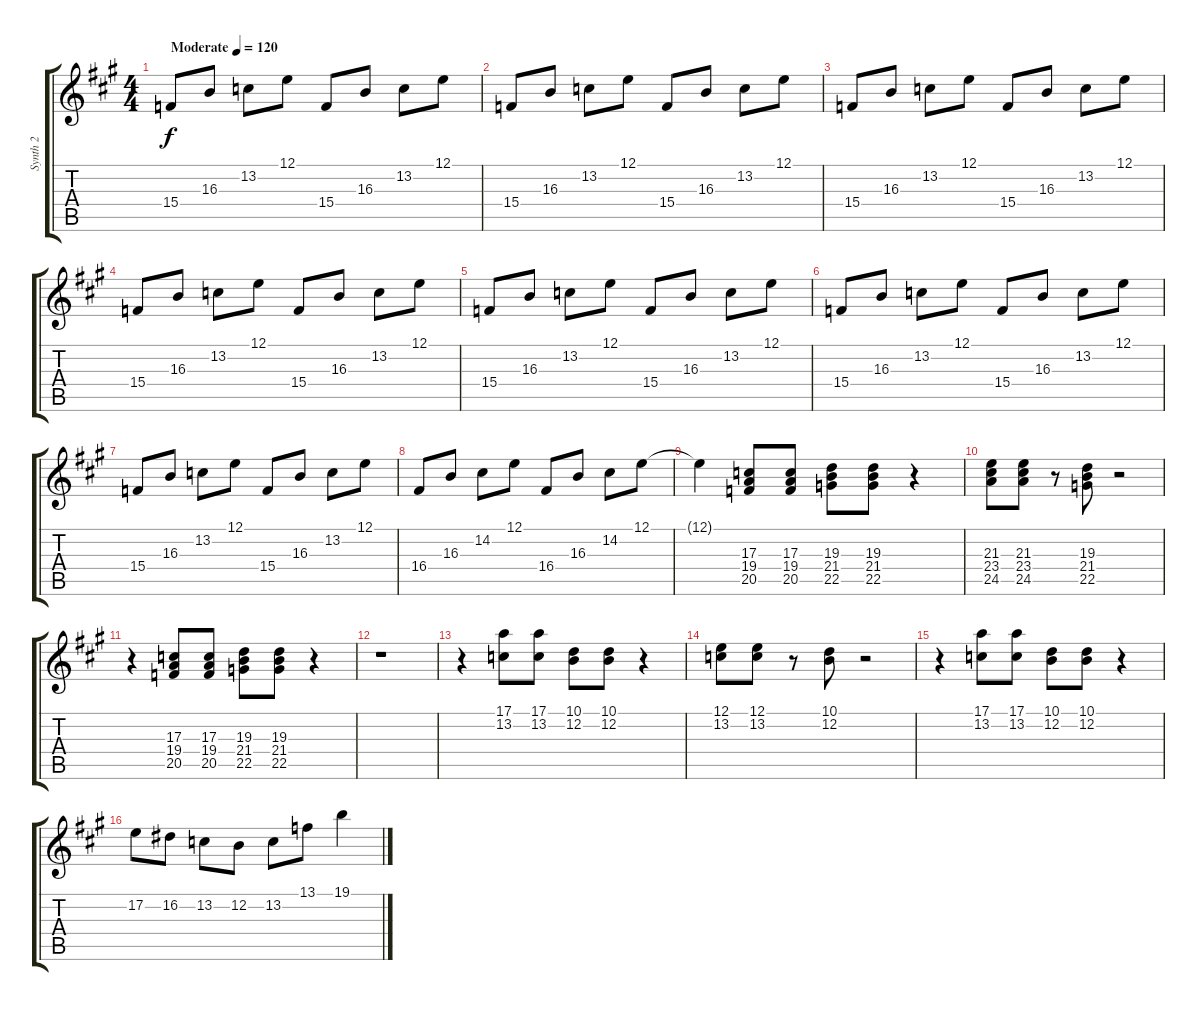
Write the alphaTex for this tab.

\track ("Synth 2" "Synth 2") {instrument synthstrings1}
\staff {score tabs}
\tuning (E4 B3 G3 D3 A2 E2) {hide}
\ts (4 4)
\tempo (120 "Moderate")
\clef g2
\ks a
15.4.8{dy f instrument synthstrings1} 16.3.8 13.2.8 12.1.8 15.4.8 16.3.8 13.2.8 12.1.8 |
15.4.8 16.3.8 13.2.8 12.1.8 15.4.8 16.3.8 13.2.8 12.1.8 |
15.4.8 16.3.8 13.2.8 12.1.8 15.4.8 16.3.8 13.2.8 12.1.8 |
15.4.8 16.3.8 13.2.8 12.1.8 15.4.8 16.3.8 13.2.8 12.1.8 |
15.4.8 16.3.8 13.2.8 12.1.8 15.4.8 16.3.8 13.2.8 12.1.8 |
15.4.8 16.3.8 13.2.8 12.1.8 15.4.8 16.3.8 13.2.8 12.1.8 |
15.4.8 16.3.8 13.2.8 12.1.8 15.4.8 16.3.8 13.2.8 12.1.8 |
16.4.8 16.3.8 14.2.8 12.1.8 16.4.8 16.3.8 14.2.8 12.1.8 |
12.1{t}.4 (17.3 19.4 20.5).8 (17.3 19.4 20.5).8 (19.3 21.4 22.5).8 (19.3 21.4 22.5).8 r.4 |
(21.3 23.4 24.5).8 (21.3 23.4 24.5).8 r.8 (19.3 21.4 22.5).8 r.2 |
r.4 (17.3 19.4 20.5).8 (17.3 19.4 20.5).8 (19.3 21.4 22.5).8 (19.3 21.4 22.5).8 r.4 |
r.1 |
r.4 (17.1 13.2).8 (17.1 13.2).8 (10.1 12.2).8 (10.1 12.2).8 r.4 |
(12.1 13.2).8 (12.1 13.2).8 r.8 (10.1 12.2).8 r.2 |
r.4 (17.1 13.2).8 (17.1 13.2).8 (10.1 12.2).8 (10.1 12.2).8 r.4 |
17.2.8 16.2.8 13.2.8 12.2.8 13.2.8 13.1.8 19.1.4
